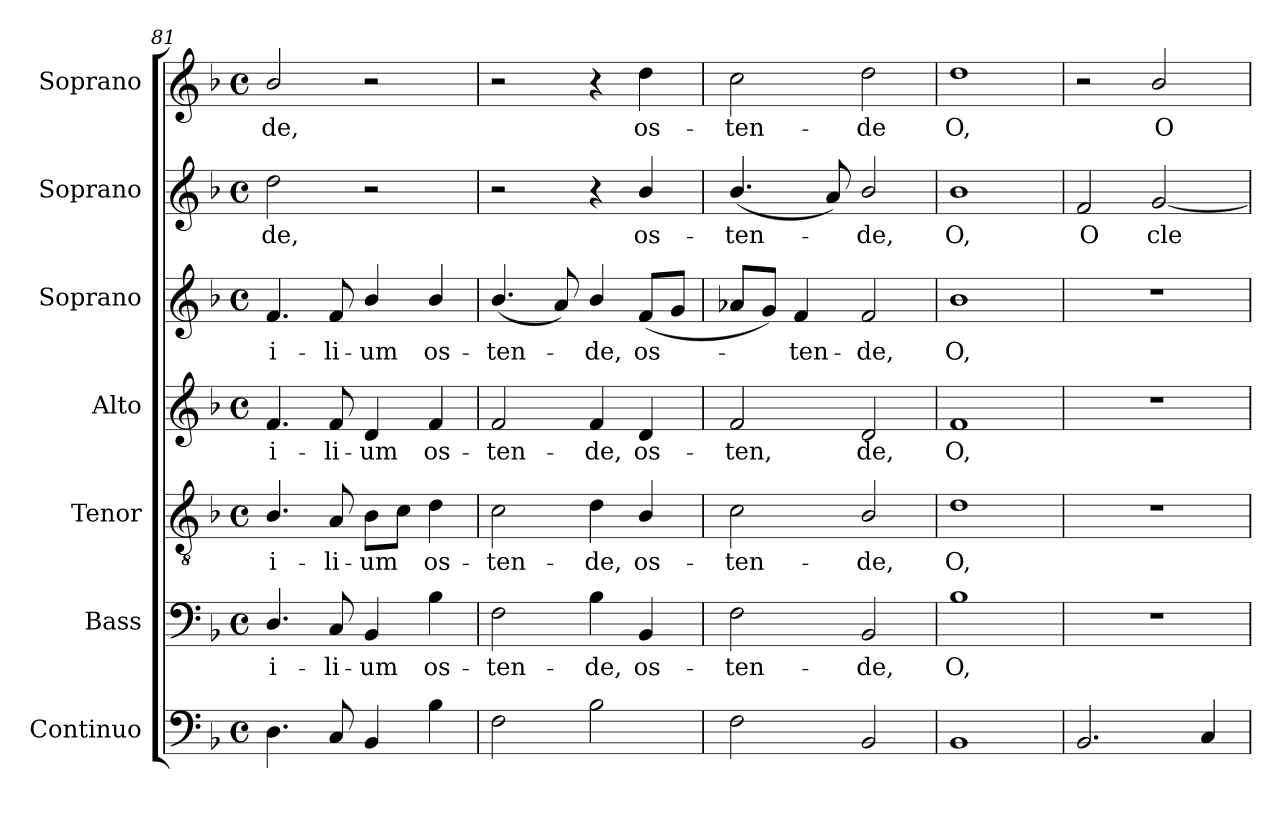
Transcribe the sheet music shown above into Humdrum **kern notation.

**kern	**kern	**text	**kern	**text	**kern	**text	**kern	**text	**kern	**text	**kern	**text
*part7	*part6	*part6	*part5	*part5	*part4	*part4	*part3	*part3	*part2	*part2	*part1	*part1
*staff7	*staff6	*staff6	*staff5	*staff5	*staff4	*staff4	*staff3	*staff3	*staff2	*staff2	*staff1	*staff1
*I"Continuo	*I"Bass	*	*I"Tenor	*	*I"Alto	*	*I"Soprano	*	*I"Soprano	*	*I"Soprano	*
*I'Cont.	*I'B.	*	*I'T.	*	*I'A.	*	*I'S.	*	*I'S.	*	*I'S.	*
*clefF4	*clefF4	*	*clefGv2	*	*clefG2	*	*clefG2	*	*clefG2	*	*clefG2	*
*	*	*	*ITrd7c12	*	*	*	*	*	*	*	*	*
*k[b-]	*k[b-]	*	*k[b-]	*	*k[b-]	*	*k[b-]	*	*k[b-]	*	*k[b-]	*
*F:	*F:	*	*F:	*	*F:	*	*F:	*	*F:	*	*F:	*
*M4/4	*M4/4	*	*M4/4	*	*M4/4	*	*M4/4	*	*M4/4	*	*M4/4	*
*met(c)	*met(c)	*	*met(c)	*	*met(c)	*	*met(c)	*	*met(c)	*	*met(c)	*
=81	=81	=81	=81	=81	=81	=81	=81	=81	=81	=81	=81	=81
!	!	!LO:LY:b:color=#000000	!	!	!	!	!	!	!	!	!	!
!	!	!	!	!LO:LY:b:color=#000000	!	!	!	!	!	!	!	!
!	!	!	!	!	!	!LO:LY:b:color=#000000	!	!	!	!	!	!
!	!	!	!	!	!	!	!	!LO:LY:b:color=#000000	!	!	!	!
!	!	!	!	!	!	!	!	!	!	!LO:LY:b:color=#000000	!	!
!	!	!	!	!	!	!	!	!	!	!	!	!LO:LY:b:color=#000000
4.Di\	4.Di/	-i-	4.BB-i/	-i-	4.fi/	-i-	4.fi/	-i-	2ddi\	-de,	2b-i/	-de,
!	!	!LO:LY:b:color=#000000	!	!	!	!	!	!	!	!	!	!
!	!	!	!	!LO:LY:b:color=#000000	!	!	!	!	!	!	!	!
!	!	!	!	!	!	!LO:LY:b:color=#000000	!	!	!	!	!	!
!	!	!	!	!	!	!	!	!LO:LY:b:color=#000000	!	!	!	!
8Ci/	8Ci/	-li-	8AAi/	-li-	8fi/	-li-	8fi/	-li-	.	.	.	.
!	!	!LO:LY:b:color=#000000	!	!	!	!	!	!	!	!	!	!
!	!	!	!	!LO:LY:b:color=#000000	!	!	!	!	!	!	!	!
!	!	!	!	!	!	!LO:LY:b:color=#000000	!	!	!	!	!	!
!	!	!	!	!	!	!	!	!LO:LY:b:color=#000000	!	!	!	!
4BB-i/	4BB-i/	-um	8BB-i\L	-um	4di/	-um	4b-i/	-um	2r	.	2r	.
.	.	.	8Ci\J	.	.	.	.	.	.	.	.	.
!	!	!LO:LY:b:color=#000000	!	!	!	!	!	!	!	!	!	!
!	!	!	!	!LO:LY:b:color=#000000	!	!	!	!	!	!	!	!
!	!	!	!	!	!	!LO:LY:b:color=#000000	!	!	!	!	!	!
!	!	!	!	!	!	!	!	!LO:LY:b:color=#000000	!	!	!	!
4B-i\	4B-i\	os-	4Di\	os-	4fi/	os-	4b-i/	os-	.	.	.	.
=82	=82	=82	=82	=82	=82	=82	=82	=82	=82	=82	=82	=82
!	!	!LO:LY:b:color=#000000	!	!	!	!	!	!	!	!	!	!
!	!	!	!	!LO:LY:b:color=#000000	!	!	!	!	!	!	!	!
!	!	!	!	!	!	!LO:LY:b:color=#000000	!	!	!	!	!	!
!	!	!	!	!	!	!	!	!LO:LY:b:color=#000000	!	!	!	!
2Fi\	2Fi\	-ten-	2Ci\	-ten-	2fi/	-ten-	(4.b-i/	-ten-	2r	.	2r	.
.	.	.	.	.	.	.	8ai/)	.	.	.	.	.
!	!	!LO:LY:b:color=#000000	!	!	!	!	!	!	!	!	!	!
!	!	!	!	!LO:LY:b:color=#000000	!	!	!	!	!	!	!	!
!	!	!	!	!	!	!LO:LY:b:color=#000000	!	!	!	!	!	!
!	!	!	!	!	!	!	!	!LO:LY:b:color=#000000	!	!	!	!
2B-i\	4B-i\	-de,	4Di\	-de,	4fi/	-de,	4b-i/	-de,	4r	.	4r	.
!	!	!LO:LY:b:color=#000000	!	!	!	!	!	!	!	!	!	!
!	!	!	!	!LO:LY:b:color=#000000	!	!	!	!	!	!	!	!
!	!	!	!	!	!	!LO:LY:b:color=#000000	!	!	!	!	!	!
!	!	!	!	!	!	!	!	!LO:LY:b:color=#000000	!	!	!	!
!	!	!	!	!	!	!	!	!	!	!LO:LY:b:color=#000000	!	!
!	!	!	!	!	!	!	!	!	!	!	!	!LO:LY:b:color=#000000
.	4BB-i/	os-	4BB-i/	os-	4di/	os-	(8fi/L	os-	4b-i/	os-	4ddi\	os-
.	.	.	.	.	.	.	8gi/J	.	.	.	.	.
=83	=83	=83	=83	=83	=83	=83	=83	=83	=83	=83	=83	=83
!	!	!LO:LY:b:color=#000000	!	!	!	!	!	!	!	!	!	!
!	!	!	!	!LO:LY:b:color=#000000	!	!	!	!	!	!	!	!
!	!	!	!	!	!	!LO:LY:b:color=#000000	!	!	!	!	!	!
!	!	!	!	!	!	!	!	!	!	!LO:LY:b:color=#000000	!	!
!	!	!	!	!	!	!	!	!	!	!	!	!LO:LY:b:color=#000000
2Fi\	2Fi\	-ten-	2Ci\	-ten-	2fi/	-ten,	8a-Xi/L	.	(4.b-i/	-ten-	2cci\	-ten-
.	.	.	.	.	.	.	8gi/J)	.	.	.	.	.
!	!	!	!	!	!	!	!	!LO:LY:b:color=#000000	!	!	!	!
.	.	.	.	.	.	.	4fi/	-ten-	.	.	.	.
.	.	.	.	.	.	.	.	.	8ai/)	.	.	.
!	!	!LO:LY:b:color=#000000	!	!	!	!	!	!	!	!	!	!
!	!	!	!	!LO:LY:b:color=#000000	!	!	!	!	!	!	!	!
!	!	!	!	!	!	!LO:LY:b:color=#000000	!	!	!	!	!	!
!	!	!	!	!	!	!	!	!LO:LY:b:color=#000000	!	!	!	!
!	!	!	!	!	!	!	!	!	!	!LO:LY:b:color=#000000	!	!
!	!	!	!	!	!	!	!	!	!	!	!	!LO:LY:b:color=#000000
2BB-i/	2BB-i/	-de,	2BB-i/	-de,	2di/	de,	2fi/	-de,	2b-i/	-de,	2ddi\	-de
!!LO:LB:g=z
=84	=84	=84	=84	=84	=84	=84	=84	=84	=84	=84	=84	=84
!	!	!LO:LY:b:color=#000000	!	!	!	!	!	!	!	!	!	!
!	!	!	!	!LO:LY:b:color=#000000	!	!	!	!	!	!	!	!
!	!	!	!	!	!	!LO:LY:b:color=#000000	!	!	!	!	!	!
!	!	!	!	!	!	!	!	!LO:LY:b:color=#000000	!	!	!	!
!	!	!	!	!	!	!	!	!	!	!LO:LY:b:color=#000000	!	!
!	!	!	!	!	!	!	!	!	!	!	!	!LO:LY:b:color=#000000
1BB-i	1B-i	O,	1Di	O,	1fi	O,	1b-i	O,	1b-i	O,	1ddi	O,
=85	=85	=85	=85	=85	=85	=85	=85	=85	=85	=85	=85	=85
!	!	!	!	!	!	!	!	!	!	!LO:LY:b:color=#000000	!	!
2.BB-i/	1r	.	1r	.	1r	.	1r	.	2fi/	O	2r	.
!	!	!	!	!	!	!	!	!	!	!LO:LY:b:color=#000000	!	!
!	!	!	!	!	!	!	!	!	!	!	!	!LO:LY:b:color=#000000
.	.	.	.	.	.	.	.	.	[2gi/	cle-	2b-i/	O
4Ci/	.	.	.	.	.	.	.	.	.	.	.	.
=	=	=	=	=	=	=	=	=	=	=	=	=
*-	*-	*-	*-	*-	*-	*-	*-	*-	*-	*-	*-	*-
